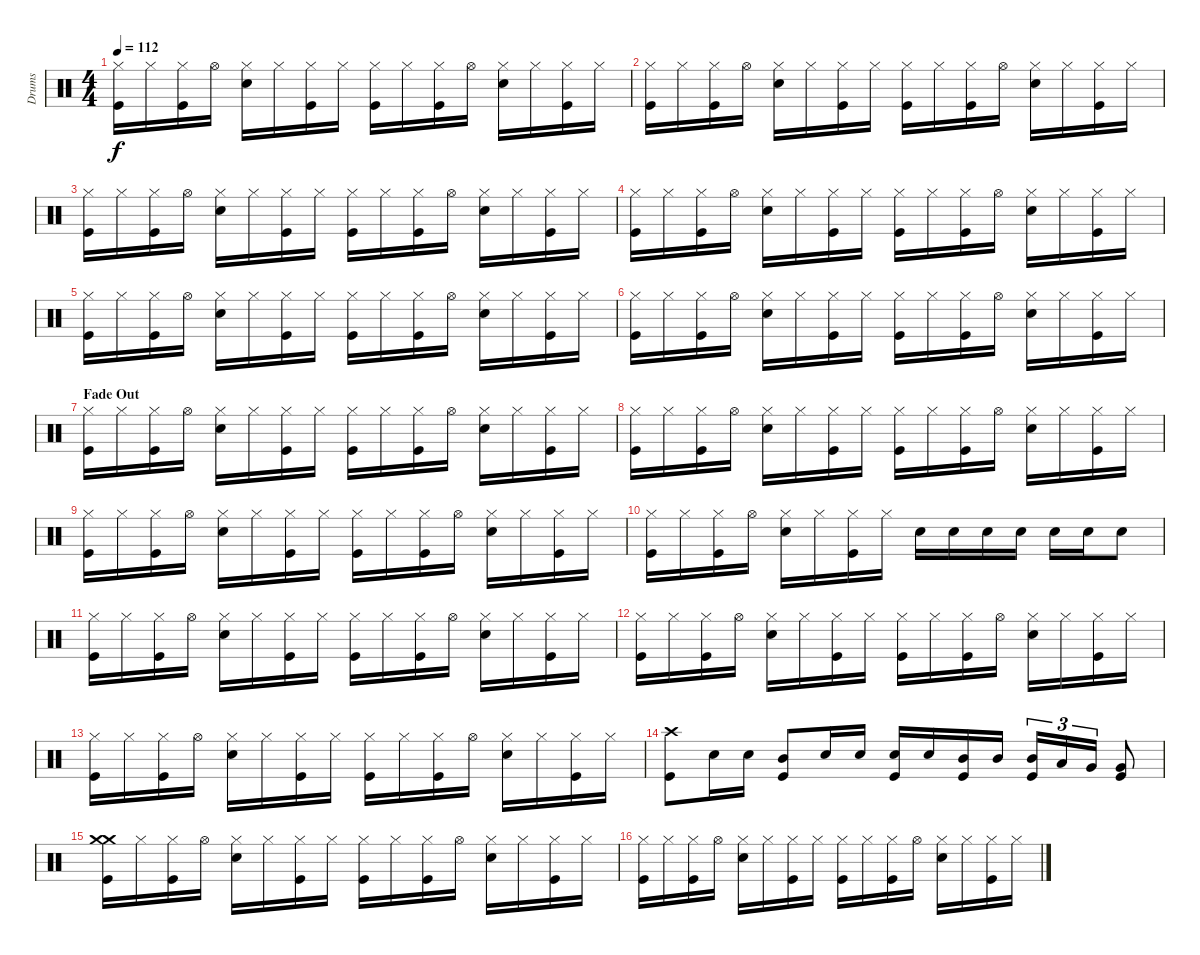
\track ("Drums" "Drums") {instrument percussion}
\staff {score}
\articulation defaults
\ts (4 4)
\tempo 112
\clef neutral
\ks c
("Hi-Hat (closed)" "Kick (hit)").16{dy f} "Hi-Hat (closed)".16 ("Hi-Hat (closed)" "Kick (hit)").16 "Hi-Hat (open)".16 ("Hi-Hat (closed)" "Snare (hit) 2").16 "Hi-Hat (closed)".16 ("Hi-Hat (closed)" "Kick (hit)").16 "Hi-Hat (closed)".16 ("Hi-Hat (closed)" "Kick (hit)").16 "Hi-Hat (closed)".16 ("Hi-Hat (closed)" "Kick (hit)").16 "Hi-Hat (open)".16 ("Hi-Hat (closed)" "Snare (hit) 2").16 "Hi-Hat (closed)".16 ("Hi-Hat (closed)" "Kick (hit)").16 "Hi-Hat (closed)".16 |
("Hi-Hat (closed)" "Kick (hit)").16 "Hi-Hat (closed)".16 ("Hi-Hat (closed)" "Kick (hit)").16 "Hi-Hat (open)".16 ("Hi-Hat (closed)" "Snare (hit) 2").16 "Hi-Hat (closed)".16 ("Hi-Hat (closed)" "Kick (hit)").16 "Hi-Hat (closed)".16 ("Hi-Hat (closed)" "Kick (hit)").16 "Hi-Hat (closed)".16 ("Hi-Hat (closed)" "Kick (hit)").16 "Hi-Hat (open)".16 ("Hi-Hat (closed)" "Snare (hit) 2").16 "Hi-Hat (closed)".16 ("Hi-Hat (closed)" "Kick (hit)").16 "Hi-Hat (closed)".16 |
("Hi-Hat (closed)" "Kick (hit)").16 "Hi-Hat (closed)".16 ("Hi-Hat (closed)" "Kick (hit)").16 "Hi-Hat (open)".16 ("Hi-Hat (closed)" "Snare (hit) 2").16 "Hi-Hat (closed)".16 ("Hi-Hat (closed)" "Kick (hit)").16 "Hi-Hat (closed)".16 ("Hi-Hat (closed)" "Kick (hit)").16 "Hi-Hat (closed)".16 ("Hi-Hat (closed)" "Kick (hit)").16 "Hi-Hat (open)".16 ("Hi-Hat (closed)" "Snare (hit) 2").16 "Hi-Hat (closed)".16 ("Hi-Hat (closed)" "Kick (hit)").16 "Hi-Hat (closed)".16 |
("Hi-Hat (closed)" "Kick (hit)").16 "Hi-Hat (closed)".16 ("Hi-Hat (closed)" "Kick (hit)").16 "Hi-Hat (open)".16 ("Hi-Hat (closed)" "Snare (hit) 2").16 "Hi-Hat (closed)".16 ("Hi-Hat (closed)" "Kick (hit)").16 "Hi-Hat (closed)".16 ("Hi-Hat (closed)" "Kick (hit)").16 "Hi-Hat (closed)".16 ("Hi-Hat (closed)" "Kick (hit)").16 "Hi-Hat (open)".16 ("Hi-Hat (closed)" "Snare (hit) 2").16 "Hi-Hat (closed)".16 ("Hi-Hat (closed)" "Kick (hit)").16 "Hi-Hat (closed)".16 |
("Hi-Hat (closed)" "Kick (hit)").16 "Hi-Hat (closed)".16 ("Hi-Hat (closed)" "Kick (hit)").16 "Hi-Hat (open)".16 ("Hi-Hat (closed)" "Snare (hit) 2").16 "Hi-Hat (closed)".16 ("Hi-Hat (closed)" "Kick (hit)").16 "Hi-Hat (closed)".16 ("Hi-Hat (closed)" "Kick (hit)").16 "Hi-Hat (closed)".16 ("Hi-Hat (closed)" "Kick (hit)").16 "Hi-Hat (open)".16 ("Hi-Hat (closed)" "Snare (hit) 2").16 "Hi-Hat (closed)".16 ("Hi-Hat (closed)" "Kick (hit)").16 "Hi-Hat (closed)".16 |
("Hi-Hat (closed)" "Kick (hit)").16 "Hi-Hat (closed)".16 ("Hi-Hat (closed)" "Kick (hit)").16 "Hi-Hat (open)".16 ("Hi-Hat (closed)" "Snare (hit) 2").16 "Hi-Hat (closed)".16 ("Hi-Hat (closed)" "Kick (hit)").16 "Hi-Hat (closed)".16 ("Hi-Hat (closed)" "Kick (hit)").16 "Hi-Hat (closed)".16 ("Hi-Hat (closed)" "Kick (hit)").16 "Hi-Hat (open)".16 ("Hi-Hat (closed)" "Snare (hit) 2").16 "Hi-Hat (closed)".16 ("Hi-Hat (closed)" "Kick (hit)").16 "Hi-Hat (closed)".16 |
\section ("" "Fade Out")
("Hi-Hat (closed)" "Kick (hit)").16 "Hi-Hat (closed)".16 ("Hi-Hat (closed)" "Kick (hit)").16 "Hi-Hat (open)".16 ("Hi-Hat (closed)" "Snare (hit) 2").16 "Hi-Hat (closed)".16 ("Hi-Hat (closed)" "Kick (hit)").16 "Hi-Hat (closed)".16 ("Hi-Hat (closed)" "Kick (hit)").16 "Hi-Hat (closed)".16 ("Hi-Hat (closed)" "Kick (hit)").16 "Hi-Hat (open)".16 ("Hi-Hat (closed)" "Snare (hit) 2").16 "Hi-Hat (closed)".16 ("Hi-Hat (closed)" "Kick (hit)").16 "Hi-Hat (closed)".16 |
("Hi-Hat (closed)" "Kick (hit)").16 "Hi-Hat (closed)".16 ("Hi-Hat (closed)" "Kick (hit)").16 "Hi-Hat (open)".16 ("Hi-Hat (closed)" "Snare (hit) 2").16 "Hi-Hat (closed)".16 ("Hi-Hat (closed)" "Kick (hit)").16 "Hi-Hat (closed)".16 ("Hi-Hat (closed)" "Kick (hit)").16 "Hi-Hat (closed)".16 ("Hi-Hat (closed)" "Kick (hit)").16 "Hi-Hat (open)".16 ("Hi-Hat (closed)" "Snare (hit) 2").16 "Hi-Hat (closed)".16 ("Hi-Hat (closed)" "Kick (hit)").16 "Hi-Hat (closed)".16 |
("Hi-Hat (closed)" "Kick (hit)").16 "Hi-Hat (closed)".16 ("Hi-Hat (closed)" "Kick (hit)").16 "Hi-Hat (open)".16 ("Hi-Hat (closed)" "Snare (hit) 2").16 "Hi-Hat (closed)".16 ("Hi-Hat (closed)" "Kick (hit)").16 "Hi-Hat (closed)".16 ("Hi-Hat (closed)" "Kick (hit)").16 "Hi-Hat (closed)".16 ("Hi-Hat (closed)" "Kick (hit)").16 "Hi-Hat (open)".16 ("Hi-Hat (closed)" "Snare (hit) 2").16 "Hi-Hat (closed)".16 ("Hi-Hat (closed)" "Kick (hit)").16 "Hi-Hat (closed)".16 |
("Hi-Hat (closed)" "Kick (hit)").16 "Hi-Hat (closed)".16 ("Hi-Hat (closed)" "Kick (hit)").16 "Hi-Hat (open)".16 ("Hi-Hat (closed)" "Snare (hit) 2").16 "Hi-Hat (closed)".16 ("Hi-Hat (closed)" "Kick (hit)").16 "Hi-Hat (closed)".16 "Snare (hit) 2".16 "Snare (hit) 2".16 "Snare (hit) 2".16 "Snare (hit) 2".16 "Snare (hit) 2".16 "Snare (hit) 2".16 "Snare (hit) 2".8 |
("Hi-Hat (closed)" "Kick (hit)").16 "Hi-Hat (closed)".16 ("Hi-Hat (closed)" "Kick (hit)").16 "Hi-Hat (open)".16 ("Hi-Hat (closed)" "Snare (hit) 2").16 "Hi-Hat (closed)".16 ("Hi-Hat (closed)" "Kick (hit)").16 "Hi-Hat (closed)".16 ("Hi-Hat (closed)" "Kick (hit)").16 "Hi-Hat (closed)".16 ("Hi-Hat (closed)" "Kick (hit)").16 "Hi-Hat (open)".16 ("Hi-Hat (closed)" "Snare (hit) 2").16 "Hi-Hat (closed)".16 ("Hi-Hat (closed)" "Kick (hit)").16 "Hi-Hat (closed)".16 |
("Hi-Hat (closed)" "Kick (hit)").16 "Hi-Hat (closed)".16 ("Hi-Hat (closed)" "Kick (hit)").16 "Hi-Hat (open)".16 ("Hi-Hat (closed)" "Snare (hit) 2").16 "Hi-Hat (closed)".16 ("Hi-Hat (closed)" "Kick (hit)").16 "Hi-Hat (closed)".16 ("Hi-Hat (closed)" "Kick (hit)").16 "Hi-Hat (closed)".16 ("Hi-Hat (closed)" "Kick (hit)").16 "Hi-Hat (open)".16 ("Hi-Hat (closed)" "Snare (hit) 2").16 "Hi-Hat (closed)".16 ("Hi-Hat (closed)" "Kick (hit)").16 "Hi-Hat (closed)".16 |
("Hi-Hat (closed)" "Kick (hit)").16 "Hi-Hat (closed)".16 ("Hi-Hat (closed)" "Kick (hit)").16 "Hi-Hat (open)".16 ("Hi-Hat (closed)" "Snare (hit) 2").16 "Hi-Hat (closed)".16 ("Hi-Hat (closed)" "Kick (hit)").16 "Hi-Hat (closed)".16 ("Hi-Hat (closed)" "Kick (hit)").16 "Hi-Hat (closed)".16 ("Hi-Hat (closed)" "Kick (hit)").16 "Hi-Hat (open)".16 ("Hi-Hat (closed)" "Snare (hit) 2").16 "Hi-Hat (closed)".16 ("Hi-Hat (closed)" "Kick (hit)").16 "Hi-Hat (closed)".16 |
("Crash high (hit)" "Kick (hit)").8 "Snare (hit) 2".16 "Snare (hit) 2".16 ("Mid Tom (hit)" "Kick (hit)").8 "Snare (hit) 2".16 "Snare (hit) 2".16 ("Snare (hit) 2" "Kick (hit)").16 "Snare (hit) 2".16 ("Mid Tom (hit)" "Kick (hit)").16 "Mid Tom (hit)".16 ("Mid Tom (hit)" "Kick (hit)").16{tu (3 2)} "Low Tom (hit)".16{tu (3 2)} "Very Low Tom (hit)".16{tu (3 2)} ("Very Low Tom (hit)" "Kick (hit)").8 |
("Crash medium (hit)" "Crash medium (hit)" "Kick (hit)").16 "Hi-Hat (closed)".16 ("Hi-Hat (closed)" "Kick (hit)").16 "Hi-Hat (open)".16 ("Hi-Hat (closed)" "Snare (hit) 2").16 "Hi-Hat (closed)".16 ("Hi-Hat (closed)" "Kick (hit)").16 "Hi-Hat (closed)".16 ("Hi-Hat (closed)" "Kick (hit)").16 "Hi-Hat (closed)".16 ("Hi-Hat (closed)" "Kick (hit)").16 "Hi-Hat (open)".16 ("Hi-Hat (closed)" "Snare (hit) 2").16 "Hi-Hat (closed)".16 ("Hi-Hat (closed)" "Kick (hit)").16 "Hi-Hat (closed)".16 |
("Hi-Hat (closed)" "Kick (hit)").16 "Hi-Hat (closed)".16 ("Hi-Hat (closed)" "Kick (hit)").16 "Hi-Hat (open)".16 ("Hi-Hat (closed)" "Snare (hit) 2").16 "Hi-Hat (closed)".16 ("Hi-Hat (closed)" "Kick (hit)").16 "Hi-Hat (closed)".16 ("Hi-Hat (closed)" "Kick (hit)").16 "Hi-Hat (closed)".16 ("Hi-Hat (closed)" "Kick (hit)").16 "Hi-Hat (open)".16 ("Hi-Hat (closed)" "Snare (hit) 2").16 "Hi-Hat (closed)".16 ("Hi-Hat (closed)" "Kick (hit)").16 "Hi-Hat (closed)".16
